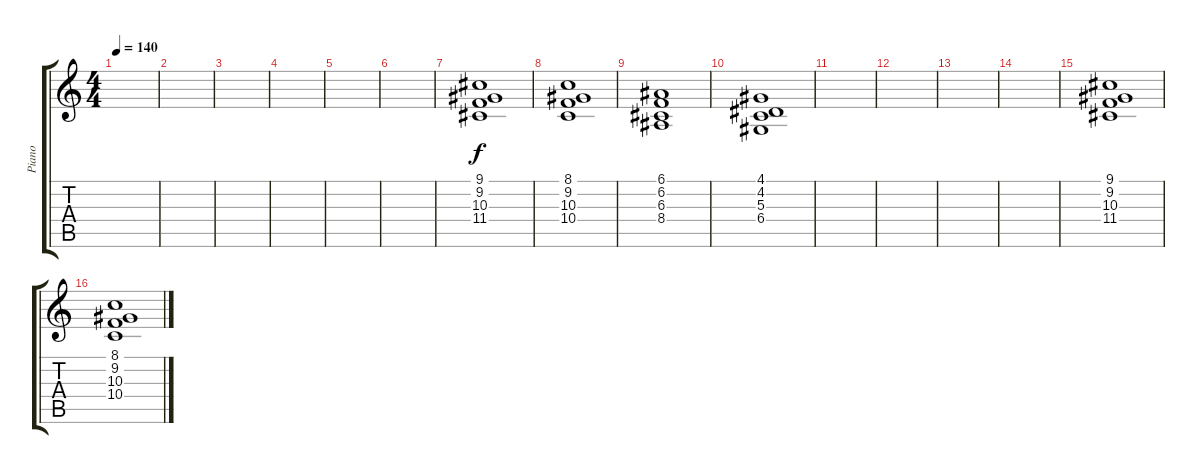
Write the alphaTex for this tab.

\track ("Piano" "Piano") {instrument acousticgrandpiano}
\staff {score tabs}
\tuning (E4 B3 G3 D3 A2 E2) {hide}
\ts (4 4)
\tempo 140
\clef g2
\ks c
|
|
|
|
|
|
(9.1 9.2 10.3 11.4).1 |
(8.1 9.2 10.3 10.4).1 |
(6.1 6.2 6.3 8.4).1 |
(4.1 4.2 5.3 6.4).1 |
|
|
|
|
(9.1 9.2 10.3 11.4).1 |
(8.1 9.2 10.3 10.4).1
